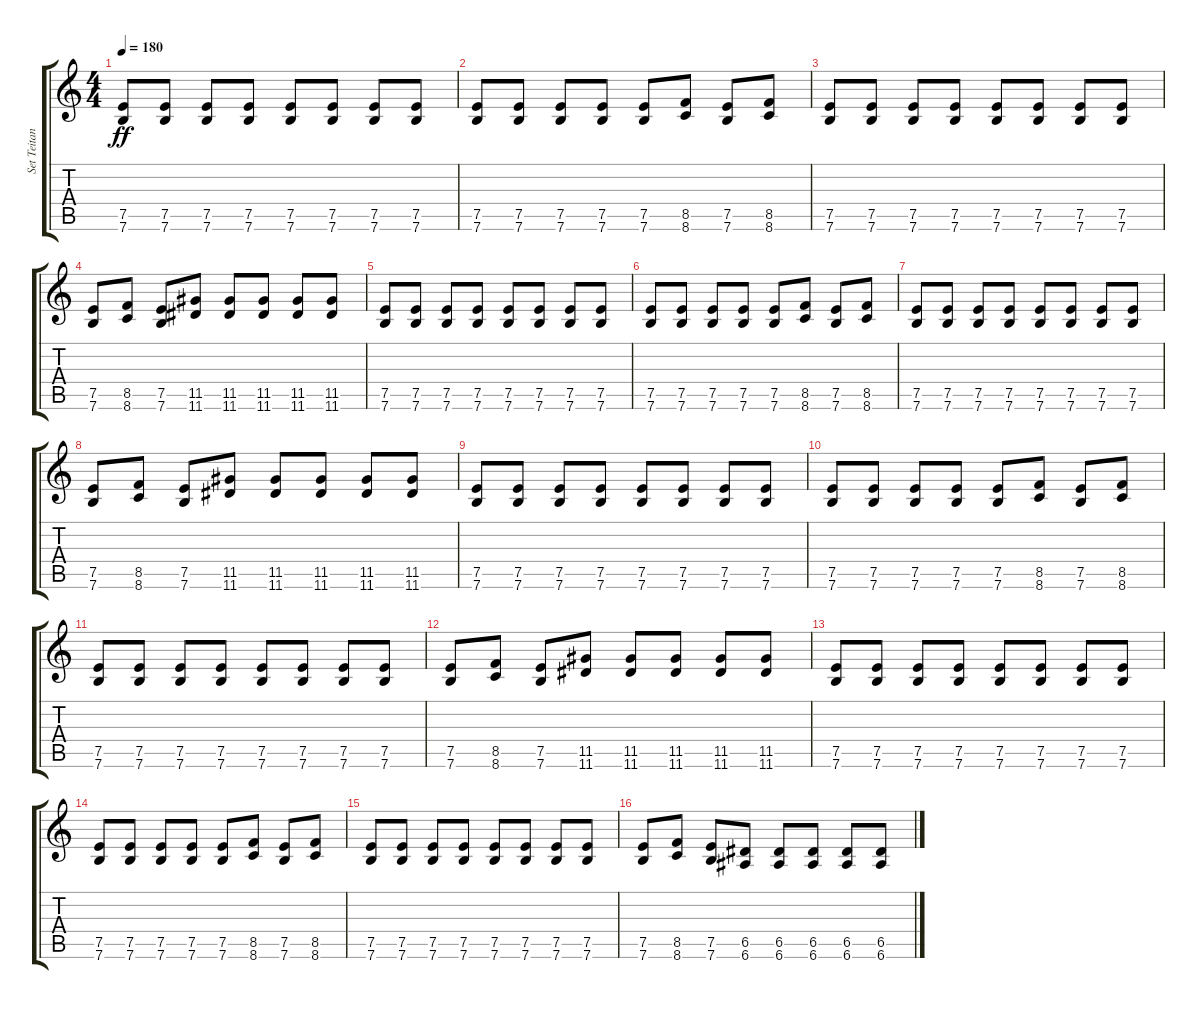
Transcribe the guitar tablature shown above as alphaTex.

\track ("Set Teitan" "Set Teitan") {instrument distortionguitar}
\staff {score tabs}
\tuning (E4 B3 G3 D3 A2 E2) {hide}
\ts (4 4)
\tempo 180
\clef g2
\ks c
(7.5 7.6).8{dy ff} (7.5 7.6).8 (7.5 7.6).8 (7.5 7.6).8 (7.5 7.6).8 (7.5 7.6).8 (7.5 7.6).8 (7.5 7.6).8 |
(7.5 7.6).8 (7.5 7.6).8 (7.5 7.6).8 (7.5 7.6).8 (7.5 7.6).8 (8.5 8.6).8 (7.5 7.6).8 (8.5 8.6).8 |
(7.5 7.6).8 (7.5 7.6).8 (7.5 7.6).8 (7.5 7.6).8 (7.5 7.6).8 (7.5 7.6).8 (7.5 7.6).8 (7.5 7.6).8 |
(7.5 7.6).8 (8.5 8.6).8 (7.5 7.6).8 (11.5 11.6).8 (11.5 11.6).8 (11.5 11.6).8 (11.5 11.6).8 (11.5 11.6).8 |
(7.5 7.6).8 (7.5 7.6).8 (7.5 7.6).8 (7.5 7.6).8 (7.5 7.6).8 (7.5 7.6).8 (7.5 7.6).8 (7.5 7.6).8 |
(7.5 7.6).8 (7.5 7.6).8 (7.5 7.6).8 (7.5 7.6).8 (7.5 7.6).8 (8.5 8.6).8 (7.5 7.6).8 (8.5 8.6).8 |
(7.5 7.6).8 (7.5 7.6).8 (7.5 7.6).8 (7.5 7.6).8 (7.5 7.6).8 (7.5 7.6).8 (7.5 7.6).8 (7.5 7.6).8 |
(7.5 7.6).8 (8.5 8.6).8 (7.5 7.6).8 (11.5 11.6).8 (11.5 11.6).8 (11.5 11.6).8 (11.5 11.6).8 (11.5 11.6).8 |
(7.5 7.6).8 (7.5 7.6).8 (7.5 7.6).8 (7.5 7.6).8 (7.5 7.6).8 (7.5 7.6).8 (7.5 7.6).8 (7.5 7.6).8 |
(7.5 7.6).8 (7.5 7.6).8 (7.5 7.6).8 (7.5 7.6).8 (7.5 7.6).8 (8.5 8.6).8 (7.5 7.6).8 (8.5 8.6).8 |
(7.5 7.6).8 (7.5 7.6).8 (7.5 7.6).8 (7.5 7.6).8 (7.5 7.6).8 (7.5 7.6).8 (7.5 7.6).8 (7.5 7.6).8 |
(7.5 7.6).8 (8.5 8.6).8 (7.5 7.6).8 (11.5 11.6).8 (11.5 11.6).8 (11.5 11.6).8 (11.5 11.6).8 (11.5 11.6).8 |
(7.5 7.6).8 (7.5 7.6).8 (7.5 7.6).8 (7.5 7.6).8 (7.5 7.6).8 (7.5 7.6).8 (7.5 7.6).8 (7.5 7.6).8 |
(7.5 7.6).8 (7.5 7.6).8 (7.5 7.6).8 (7.5 7.6).8 (7.5 7.6).8 (8.5 8.6).8 (7.5 7.6).8 (8.5 8.6).8 |
(7.5 7.6).8 (7.5 7.6).8 (7.5 7.6).8 (7.5 7.6).8 (7.5 7.6).8 (7.5 7.6).8 (7.5 7.6).8 (7.5 7.6).8 |
(7.5 7.6).8 (8.5 8.6).8 (7.5 7.6).8 (6.5 6.6).8 (6.5 6.6).8 (6.5 6.6).8 (6.5 6.6).8 (6.5 6.6).8
